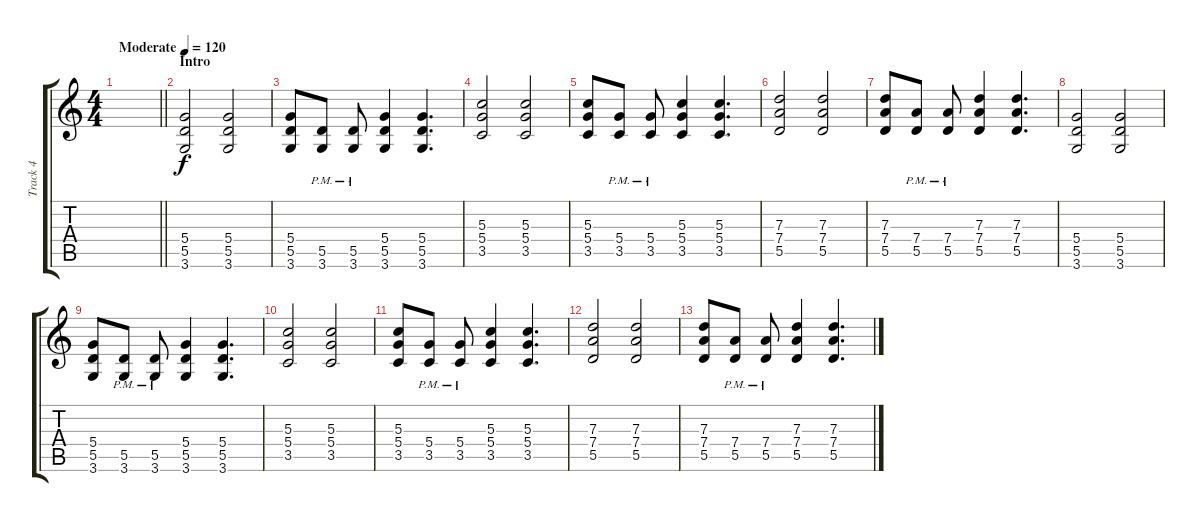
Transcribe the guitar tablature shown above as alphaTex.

\track ("Track 4" "Track 4") {instrument overdrivenguitar}
\staff {score tabs}
\tuning (E4 B3 G3 D3 A2 E2) {hide}
\ts (4 4)
\tempo (120 "Moderate")
\clef g2
\barLineRight lightlight
\ks c
|
\section ("" "Intro")
(5.4 5.5 3.6).2 (5.4 5.5 3.6).2 |
(5.4 5.5 3.6).8 (5.5{pm} 3.6{pm}).8 (5.5{pm} 3.6{pm}).8 (5.4 5.5 3.6).4 (5.4 5.5 3.6).4{d} |
(5.3 5.4 3.5).2 (5.3 5.4 3.5).2 |
(5.3 5.4 3.5).8 (5.4 3.5{pm}).8 (5.4 3.5{pm}).8 (5.3 5.4 3.5).4 (5.3 5.4 3.5).4{d} |
(7.3 7.4 5.5).2 (7.3 7.4 5.5).2 |
(7.3 7.4 5.5).8 (7.4 5.5{pm}).8 (7.4 5.5{pm}).8 (7.3 7.4 5.5).4 (7.3 7.4 5.5).4{d} |
(5.4 5.5 3.6).2 (5.4 5.5 3.6).2 |
(5.4 5.5 3.6).8 (5.5{pm} 3.6{pm}).8 (5.5{pm} 3.6{pm}).8 (5.4 5.5 3.6).4 (5.4 5.5 3.6).4{d} |
(5.3 5.4 3.5).2 (5.3 5.4 3.5).2 |
(5.3 5.4 3.5).8 (5.4 3.5{pm}).8 (5.4 3.5{pm}).8 (5.3 5.4 3.5).4 (5.3 5.4 3.5).4{d} |
(7.3 7.4 5.5).2 (7.3 7.4 5.5).2 |
(7.3 7.4 5.5).8 (7.4 5.5{pm}).8 (7.4 5.5{pm}).8 (7.3 7.4 5.5).4 (7.3 7.4 5.5).4{d}
